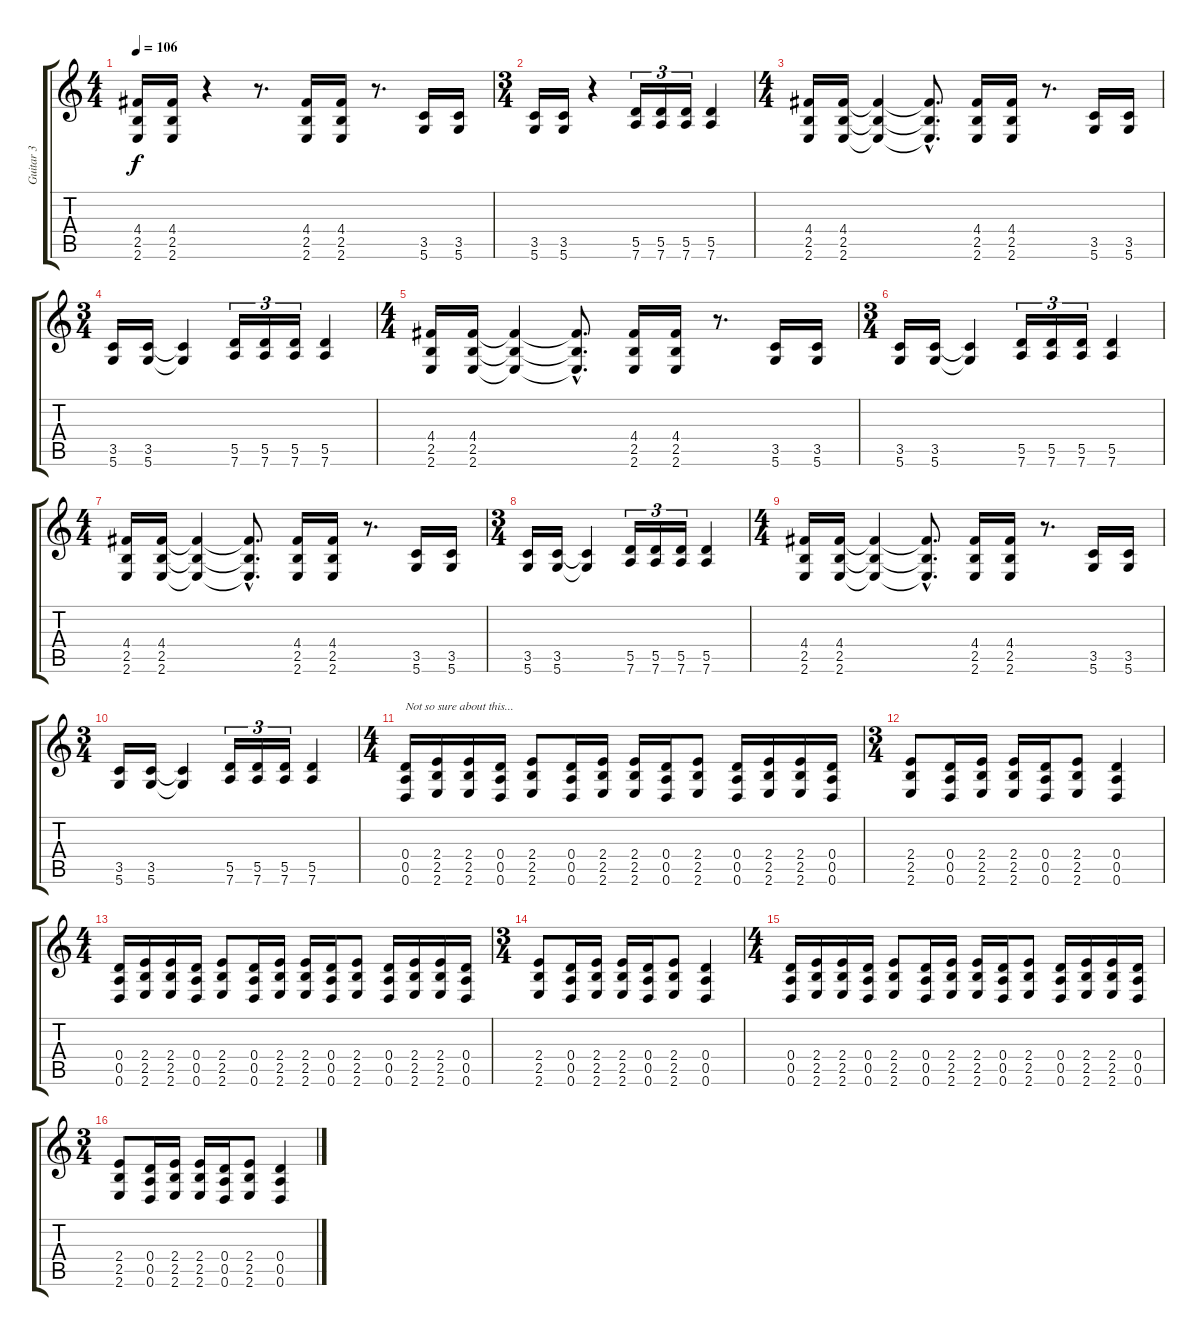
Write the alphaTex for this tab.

\track ("Guitar 3" "Guitar 3") {instrument distortionguitar}
\staff {score tabs}
\tuning (E4 B3 G3 D3 A2 D2) {hide}
\ts (4 4)
\tempo 106
\clef g2
\ks c
(4.4 2.5 2.6).16{dy f} (4.4 2.5 2.6).16 r.4 r.8{d} (4.4 2.5 2.6).16 (4.4 2.5 2.6).16 r.8{d} (3.5 5.6).16{volume 14} (3.5 5.6).16 |
\ts (3 4)
(3.5 5.6).16 (3.5 5.6).16 r.4 (5.5 7.6).16{tu (3 2) volume 12} (5.5 7.6).16{tu (3 2)} (5.5 7.6).16{tu (3 2)} (5.5 7.6).4 |
\ts (4 4)
(4.4 2.5 2.6).16{volume 10} (4.4 2.5 2.6).16 (4.4{t} 2.5{t} 2.6{t}).4 (4.4{hac t} 2.5{hac t} 2.6{hac t}).8{d} (4.4 2.5 2.6).16{volume 12} (4.4 2.5 2.6).16 r.8{d} (3.5 5.6).16 (3.5 5.6).16 |
\ts (3 4)
(3.5 5.6).16 (3.5 5.6).16 (3.5{t} 5.6{t}).4 (5.5 7.6).16{tu (3 2)} (5.5 7.6).16{tu (3 2)} (5.5 7.6).16{tu (3 2)} (5.5 7.6).4 |
\ts (4 4)
(4.4 2.5 2.6).16{volume 10} (4.4 2.5 2.6).16 (4.4{t} 2.5{t} 2.6{t}).4 (4.4{hac t} 2.5{hac t} 2.6{hac t}).8{d} (4.4 2.5 2.6).16{volume 12} (4.4 2.5 2.6).16 r.8{d} (3.5 5.6).16 (3.5 5.6).16 |
\ts (3 4)
(3.5 5.6).16 (3.5 5.6).16 (3.5{t} 5.6{t}).4 (5.5 7.6).16{tu (3 2)} (5.5 7.6).16{tu (3 2)} (5.5 7.6).16{tu (3 2)} (5.5 7.6).4 |
\ts (4 4)
(4.4 2.5 2.6).16{volume 10} (4.4 2.5 2.6).16 (4.4{t} 2.5{t} 2.6{t}).4 (4.4{hac t} 2.5{hac t} 2.6{hac t}).8{d} (4.4 2.5 2.6).16{volume 12} (4.4 2.5 2.6).16 r.8{d} (3.5 5.6).16 (3.5 5.6).16 |
\ts (3 4)
(3.5 5.6).16 (3.5 5.6).16 (3.5{t} 5.6{t}).4 (5.5 7.6).16{tu (3 2)} (5.5 7.6).16{tu (3 2)} (5.5 7.6).16{tu (3 2)} (5.5 7.6).4 |
\ts (4 4)
(4.4 2.5 2.6).16{volume 10} (4.4 2.5 2.6).16 (4.4{t} 2.5{t} 2.6{t}).4 (4.4{hac t} 2.5{hac t} 2.6{hac t}).8{d} (4.4 2.5 2.6).16{volume 12} (4.4 2.5 2.6).16 r.8{d} (3.5 5.6).16 (3.5 5.6).16 |
\ts (3 4)
(3.5 5.6).16 (3.5 5.6).16 (3.5{t} 5.6{t}).4 (5.5 7.6).16{tu (3 2)} (5.5 7.6).16{tu (3 2)} (5.5 7.6).16{tu (3 2)} (5.5 7.6).4 |
\ts (4 4)
(0.4 0.5 0.6).16{txt "Not so sure about this..." volume 12} (2.4 2.5 2.6).16 (2.4 2.5 2.6).16 (0.4 0.5 0.6).16 (2.4 2.5 2.6).8 (0.4 0.5 0.6).16 (2.4 2.5 2.6).16 (2.4 2.5 2.6).16 (0.4 0.5 0.6).16 (2.4 2.5 2.6).8 (0.4 0.5 0.6).16 (2.4 2.5 2.6).16 (2.4 2.5 2.6).16 (0.4 0.5 0.6).16 |
\ts (3 4)
(2.4 2.5 2.6).8 (0.4 0.5 0.6).16 (2.4 2.5 2.6).16 (2.4 2.5 2.6).16 (0.4 0.5 0.6).16 (2.4 2.5 2.6).8 (0.4 0.5 0.6).4 |
\ts (4 4)
(0.4 0.5 0.6).16 (2.4 2.5 2.6).16 (2.4 2.5 2.6).16 (0.4 0.5 0.6).16 (2.4 2.5 2.6).8 (0.4 0.5 0.6).16 (2.4 2.5 2.6).16 (2.4 2.5 2.6).16 (0.4 0.5 0.6).16 (2.4 2.5 2.6).8 (0.4 0.5 0.6).16 (2.4 2.5 2.6).16 (2.4 2.5 2.6).16 (0.4 0.5 0.6).16 |
\ts (3 4)
(2.4 2.5 2.6).8 (0.4 0.5 0.6).16 (2.4 2.5 2.6).16 (2.4 2.5 2.6).16 (0.4 0.5 0.6).16 (2.4 2.5 2.6).8 (0.4 0.5 0.6).4 |
\ts (4 4)
(0.4 0.5 0.6).16 (2.4 2.5 2.6).16 (2.4 2.5 2.6).16 (0.4 0.5 0.6).16 (2.4 2.5 2.6).8 (0.4 0.5 0.6).16 (2.4 2.5 2.6).16 (2.4 2.5 2.6).16 (0.4 0.5 0.6).16 (2.4 2.5 2.6).8 (0.4 0.5 0.6).16 (2.4 2.5 2.6).16 (2.4 2.5 2.6).16 (0.4 0.5 0.6).16 |
\ts (3 4)
(2.4 2.5 2.6).8 (0.4 0.5 0.6).16 (2.4 2.5 2.6).16 (2.4 2.5 2.6).16 (0.4 0.5 0.6).16 (2.4 2.5 2.6).8 (0.4 0.5 0.6).4
